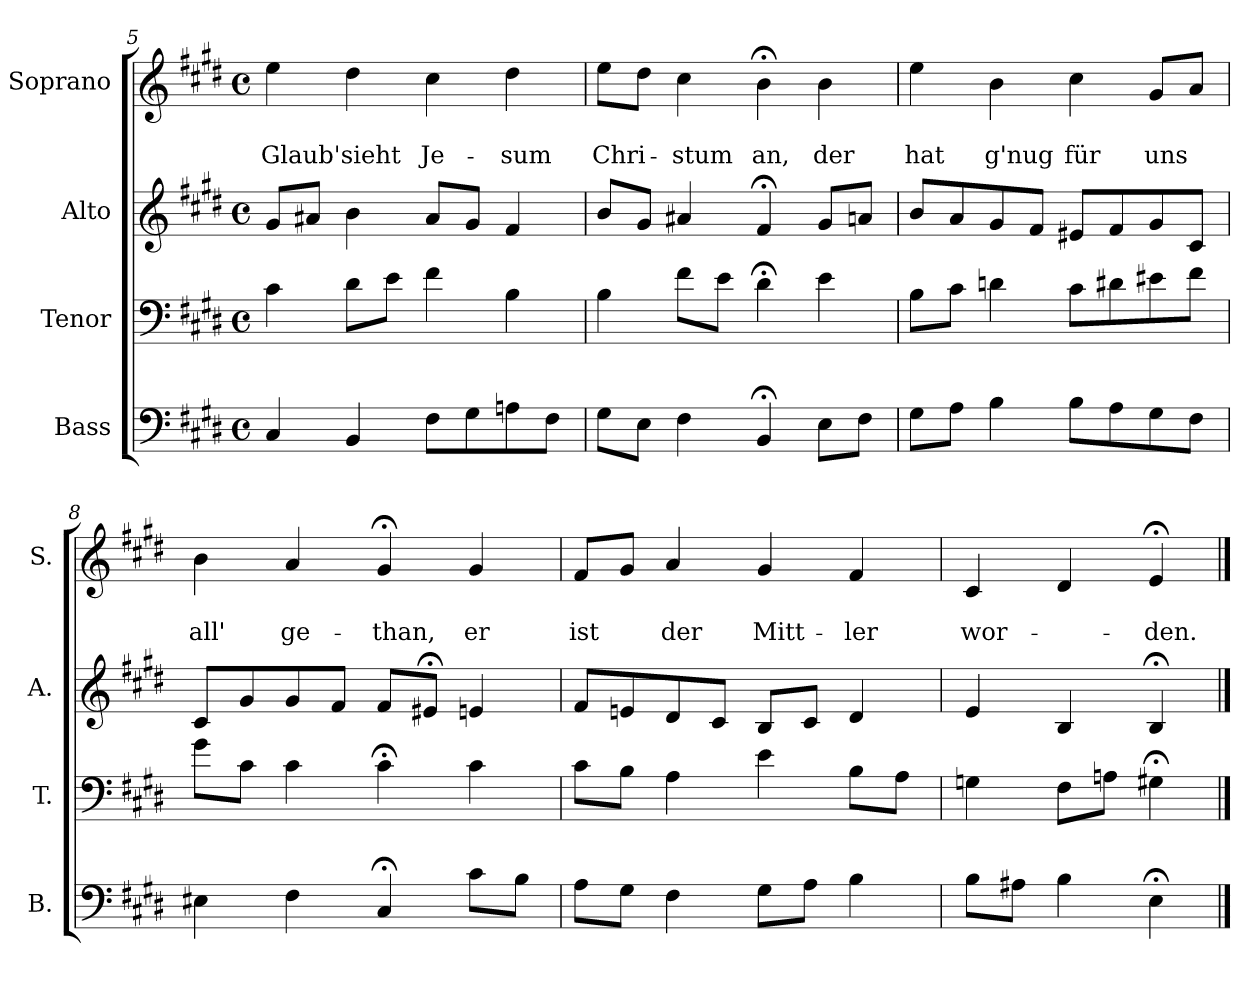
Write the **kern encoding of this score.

**kern	**kern	**kern	**kern	**text	**text
*part4	*part3	*part2	*part1	*part1	*part1
*staff4	*staff3	*staff2	*staff1	*staff1	*staff1
*I"Bass	*I"Tenor	*I"Alto	*I"Soprano	*	*
*I'B.	*I'T.	*I'A.	*I'S.	*	*
*clefF4	*clefF4	*clefG2	*clefG2	*	*
*k[f#c#g#d#]	*k[f#c#g#d#]	*k[f#c#g#d#]	*k[f#c#g#d#]	*	*
*E:	*E:	*E:	*E:	*	*
*M4/4	*M4/4	*M4/4	*M4/4	*	*
*met(c)	*met(c)	*met(c)	*met(c)	*	*
=5	=5	=5	=5	=5	=5
4C#/	4c#\	8g#/L	4ee\	.	Glaub'
.	.	8a#X/J	.	.	.
4BB/	8d#\L	4b\	4dd#\	.	sieht
.	8e\J	.	.	.	.
8F#\L	4f#\	8a#/L	4cc#\	.	Je-
8G#\	.	8g#/J	.	.	.
8An\	4B\	4f#/	4dd#\	.	-sum
8F#\J	.	.	.	.	.
=6	=6	=6	=6	=6	=6
8G#\L	4B\	8b/L	8ee\L	.	Chri-
8E\J	.	8g#/J	8dd#\J	.	.
4F#\	8f#\L	4a#X/	4cc#\	.	-stum
.	8e\J	.	.	.	.
4BB;</	4d#;<\	4f#;</	4b;<\	.	an,
8E\L	4e\	8g#/L	4b\	.	der
8F#\J	.	8an/J	.	.	.
=7	=7	=7	=7	=7	=7
8G#\L	8B\L	8b/L	4ee\	.	hat
8A\J	8c#\J	8a/	.	.	.
4B\	4dn\	8g#/	4b\	.	g'nug
.	.	8f#/J	.	.	.
8B\L	8c#\L	8e#X/L	4cc#\	.	für
8A\	8d#X\	8f#/	.	.	.
8G#\	8e#X\	8g#/	8g#/L	.	uns
8F#\J	8f#\J	8c#/J	8a/J	.	.
!!LO:PB:g=z
=8	=8	=8	=8	=8	=8
4E#X\	8g#\L	8c#/L	4b\	.	all'
.	8c#\J	8g#/	.	.	.
4F#\	4c#\	8g#/	4a/	.	ge-
.	.	8f#/J	.	.	.
4C#;</	4c#;<\	8f#/L	4g#;</	.	-than,
.	.	8e#X;</J	.	.	.
8c#\L	4c#\	4en/	4g#/	.	er
8B\J	.	.	.	.	.
=9	=9	=9	=9	=9	=9
8A\L	8c#\L	8f#/L	8f#/L	.	ist
8G#\J	8B\J	8en/	8g#/J	.	.
4F#\	4A\	8d#/	4a/	.	der
.	.	8c#/J	.	.	.
8G#\L	4e\	8B/L	4g#/	.	Mitt-
8A\J	.	8c#/J	.	.	.
4B\	8B\L	4d#/	4f#/	.	-ler
.	8A\J	.	.	.	.
=10	=10	=10	=10	=10	=10
8B\L	4Gn\	4e/	4c#/	.	wor-
8A#X\J	.	.	.	.	.
4B\	8F#\L	4B/	4d#/	.	.
.	8An\J	.	.	.	.
4E;<\	4G#X;<\	4B;</	4e;</	.	-den.
==	==	==	==	==	==
*-	*-	*-	*-	*-	*-
